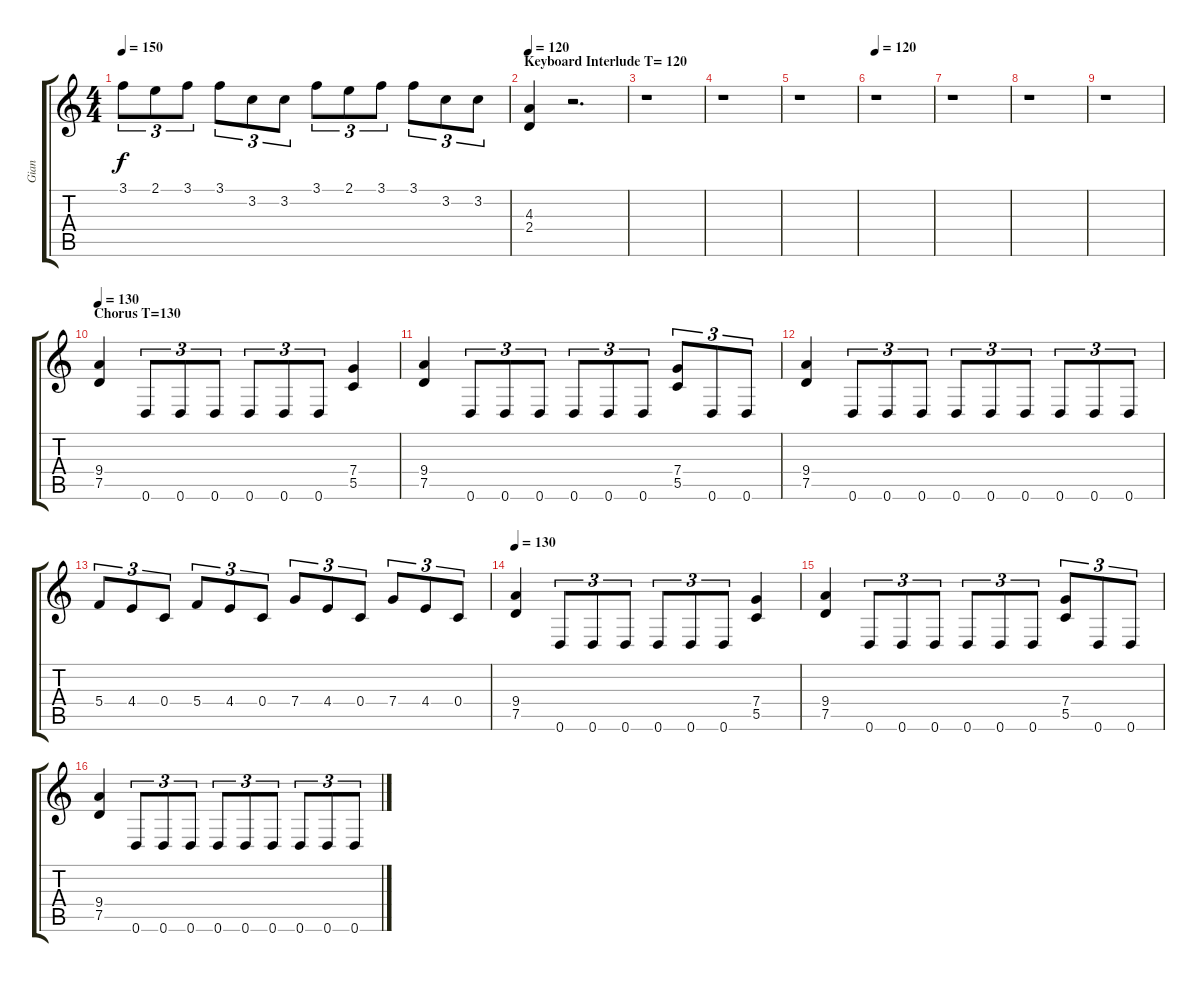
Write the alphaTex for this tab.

\track ("Gian" "Gian") {instrument distortionguitar}
\staff {score tabs}
\tuning (D4 A3 F3 C3 G2 D2) {hide}
\ts (4 4)
\tempo 150
\clef g2
\ks c
3.1.8{tu (3 2) dy f} 2.1.8{tu (3 2)} 3.1.8{tu (3 2)} 3.1.8{tu (3 2)} 3.2.8{tu (3 2)} 3.2.8{tu (3 2)} 3.1.8{tu (3 2)} 2.1.8{tu (3 2)} 3.1.8{tu (3 2)} 3.1.8{tu (3 2)} 3.2.8{tu (3 2)} 3.2.8{tu (3 2)} |
\section ("" "Keyboard Interlude T= 120")
\tempo 120
(4.3 2.4).4 r.2{d} |
r.1 |
r.1 |
r.1 |
\tempo 120
r.1 |
r.1 |
r.1 |
r.1 |
\section ("" "Chorus T=130")
\tempo 130
(9.4 7.5).4 0.6.8{tu (3 2)} 0.6.8{tu (3 2)} 0.6.8{tu (3 2)} 0.6.8{tu (3 2)} 0.6.8{tu (3 2)} 0.6.8{tu (3 2)} (7.4 5.5).4 |
(9.4 7.5).4 0.6.8{tu (3 2)} 0.6.8{tu (3 2)} 0.6.8{tu (3 2)} 0.6.8{tu (3 2)} 0.6.8{tu (3 2)} 0.6.8{tu (3 2)} (7.4 5.5).8{tu (3 2)} 0.6.8{tu (3 2)} 0.6.8{tu (3 2)} |
(9.4 7.5).4 0.6.8{tu (3 2)} 0.6.8{tu (3 2)} 0.6.8{tu (3 2)} 0.6.8{tu (3 2)} 0.6.8{tu (3 2)} 0.6.8{tu (3 2)} 0.6.8{tu (3 2)} 0.6.8{tu (3 2)} 0.6.8{tu (3 2)} |
5.4.8{tu (3 2)} 4.4.8{tu (3 2)} 0.4.8{tu (3 2)} 5.4.8{tu (3 2)} 4.4.8{tu (3 2)} 0.4.8{tu (3 2)} 7.4.8{tu (3 2)} 4.4.8{tu (3 2)} 0.4.8{tu (3 2)} 7.4.8{tu (3 2)} 4.4.8{tu (3 2)} 0.4.8{tu (3 2)} |
\tempo 130
(9.4 7.5).4 0.6.8{tu (3 2)} 0.6.8{tu (3 2)} 0.6.8{tu (3 2)} 0.6.8{tu (3 2)} 0.6.8{tu (3 2)} 0.6.8{tu (3 2)} (7.4 5.5).4 |
(9.4 7.5).4 0.6.8{tu (3 2)} 0.6.8{tu (3 2)} 0.6.8{tu (3 2)} 0.6.8{tu (3 2)} 0.6.8{tu (3 2)} 0.6.8{tu (3 2)} (7.4 5.5).8{tu (3 2)} 0.6.8{tu (3 2)} 0.6.8{tu (3 2)} |
(9.4 7.5).4 0.6.8{tu (3 2)} 0.6.8{tu (3 2)} 0.6.8{tu (3 2)} 0.6.8{tu (3 2)} 0.6.8{tu (3 2)} 0.6.8{tu (3 2)} 0.6.8{tu (3 2)} 0.6.8{tu (3 2)} 0.6.8{tu (3 2)}
